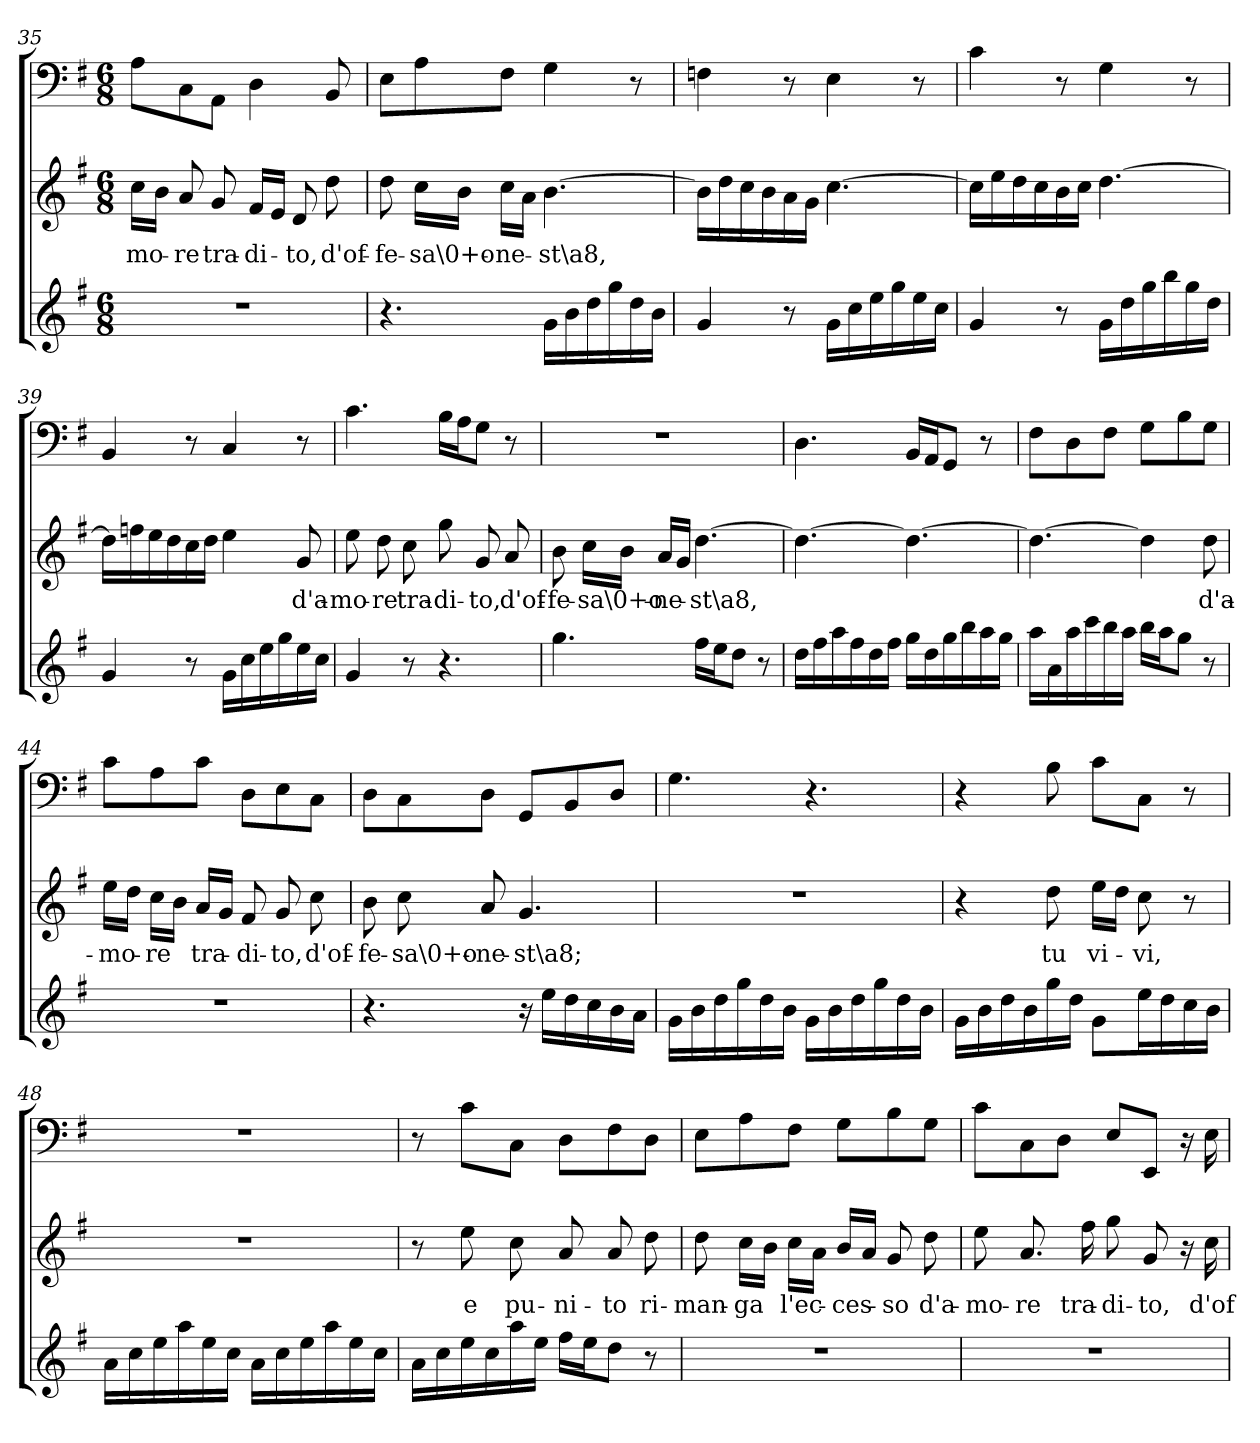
**kern	**kern	**text	**kern
*part3	*part2	*part2	*part1
*staff3	*staff2	*staff2	*staff1
*clefG2	*clefG2	*	*clefF4
*k[f#]	*k[f#]	*	*k[f#]
*G:	*G:	*	*G:
*M6/8	*M6/8	*	*M6/8
=35	=35	=35	=35
2.r	16cc\LL	-mo-	8A\L
.	16b\JJ	.	.
.	8a/	-re	8C\
.	8g/	tra-	8AA\J
.	16f#/LL	-di-	4D\
.	16e/JJ	.	.
.	8d/	-to,	.
.	8dd\	d'of-	8BB/
=36	=36	=36	=36
4.r	8dd\	-fe-	8E\L
.	16cc\LL	-sa\0+o-	8A\
.	16b\JJ	.	.
.	16cc\LL	-ne-	8F#\J
.	16a\JJ	.	.
16g\LL	[4.b\	-st\a8,	4G\
16b\	.	.	.
16dd\	.	.	.
16gg\	.	.	.
16dd\	.	.	8r
16b\JJ	.	.	.
=37	=37	=37	=37
4g/	16b\LL]	.	4Fn\
.	16dd\	.	.
.	16cc\	.	.
.	16b\	.	.
8r	16a\	.	8r
.	16g\JJ	.	.
16g\LL	[4.cc\	.	4E\
16cc\	.	.	.
16ee\	.	.	.
16gg\	.	.	.
16ee\	.	.	8r
16cc\JJ	.	.	.
=38	=38	=38	=38
4g/	16cc\LL]	.	4c\
.	16ee\	.	.
.	16dd\	.	.
.	16cc\	.	.
8r	16b\	.	8r
.	16cc\JJ	.	.
16g\LL	[4.dd\	.	4G\
16dd\	.	.	.
16gg\	.	.	.
16bb\	.	.	.
16gg\	.	.	8r
16dd\JJ	.	.	.
=39	=39	=39	=39
4g/	16dd\LL]	.	4BB/
.	16ffn\	.	.
.	16ee\	.	.
.	16dd\	.	.
8r	16cc\	.	8r
.	16dd\JJ	.	.
16g\LL	4ee\	.	4C/
16cc\	.	.	.
16ee\	.	.	.
16gg\	.	.	.
16ee\	8g/	d'a-	8r
16cc\JJ	.	.	.
=40	=40	=40	=40
4g/	8ee\	-mo-	4.c\
.	8dd\	-re	.
8r	8cc\	tra-	.
4.r	8gg\	-di-	16B\LL
.	.	.	16A\J
.	8g/	-to,	8G\J
.	8a/	d'of-	8r
=41	=41	=41	=41
4.gg\	8b\	-fe-	2.r
.	16cc\LL	-sa\0+o-	.
.	16b\JJ	.	.
.	16a/LL	-ne-	.
.	16g/JJ	.	.
16ff#\LL	[4.dd\	-st\a8,	.
16ee\J	.	.	.
8dd\J	.	.	.
8r	.	.	.
=42	=42	=42	=42
16dd\LL	4.dd\_	.	4.D\
16ff#\	.	.	.
16aa\	.	.	.
16ff#\	.	.	.
16dd\	.	.	.
16ff#\JJ	.	.	.
16gg\LL	4.dd\_	.	16BB/LL
16dd\	.	.	16AA/J
16gg\	.	.	8GG/J
16bb\	.	.	.
16aa\	.	.	8r
16gg\JJ	.	.	.
=43	=43	=43	=43
16aa\LL	4.dd\_	.	8F#\L
16a\	.	.	.
16aa\	.	.	8D\
16ccc\	.	.	.
16bb\	.	.	8F#\J
16aa\JJ	.	.	.
16bb\LL	4dd\]	.	8G\L
16aa\J	.	.	.
8gg\J	.	.	8B\
8r	8dd\	d'a-	8G\J
=44	=44	=44	=44
2.r	16ee\LL	-mo-	8c\L
.	16dd\JJ	.	.
.	16cc\LL	-re	8A\
.	16b\JJ	.	.
.	16a/LL	tra-	8c\J
.	16g/JJ	.	.
.	8f#/	-di-	8D\L
.	8g/	-to,	8E\
.	8cc\	d'of-	8C\J
=45	=45	=45	=45
4.r	8b\	-fe-	8D\L
.	8cc\	-sa\0+o-	8C\
.	8a/	-ne-	8D\J
16r	4.g/	-st\a8;	8GG/L
16ee\LL	.	.	.
16dd\	.	.	8BB/
16cc\	.	.	.
16b\	.	.	8D/J
16a\JJ	.	.	.
=46	=46	=46	=46
16g\LL	2.r	.	4.G\
16b\	.	.	.
16dd\	.	.	.
16gg\	.	.	.
16dd\	.	.	.
16b\JJ	.	.	.
16g\LL	.	.	4.r
16b\	.	.	.
16dd\	.	.	.
16gg\	.	.	.
16dd\	.	.	.
16b\JJ	.	.	.
=47	=47	=47	=47
16g\LL	4r	.	4r
16b\	.	.	.
16dd\	.	.	.
16b\	.	.	.
16gg\	8dd\	tu	8B\
16dd\JJ	.	.	.
8g\L	16ee\LL	vi-	8c\L
.	16dd\JJ	.	.
16ee\L	8cc\	-vi,	8C\J
16dd\	.	.	.
16cc\	8r	.	8r
16b\JJ	.	.	.
=48	=48	=48	=48
16a\LL	2.r	.	2.r
16cc\	.	.	.
16ee\	.	.	.
16aa\	.	.	.
16ee\	.	.	.
16cc\JJ	.	.	.
16a\LL	.	.	.
16cc\	.	.	.
16ee\	.	.	.
16aa\	.	.	.
16ee\	.	.	.
16cc\JJ	.	.	.
=49	=49	=49	=49
16a\LL	8r	.	8r
16cc\	.	.	.
16ee\	8ee\	e	8c\L
16cc\	.	.	.
16aa\	8cc\	pu-	8C\J
16ee\JJ	.	.	.
16ff#\LL	8a/	-ni-	8D\L
16ee\J	.	.	.
8dd\J	8a/	-to	8F#\
8r	8dd\	ri-	8D\J
=50	=50	=50	=50
2.r	8dd\	-man-	8E\L
.	16cc\LL	-ga	8A\
.	16b\JJ	.	.
.	16cc\LL	l'ec-	8F#\J
.	16a\JJ	.	.
.	16b/LL	-ces-	8G\L
.	16a/JJ	.	.
.	8g/	-so	8B\
.	8dd\	d'a-	8G\J
=51	=51	=51	=51
2.r	8ee\	-mo-	8c\L
.	8.a/	-re	8C\
.	.	.	8D\J
.	16ff#\	tra-	.
.	8gg\	-di-	8E/L
.	8g/	-to,	8EE/J
.	16r	.	16r
.	16cc\	d'of-	16E\
=	=	=	=
*-	*-	*-	*-
